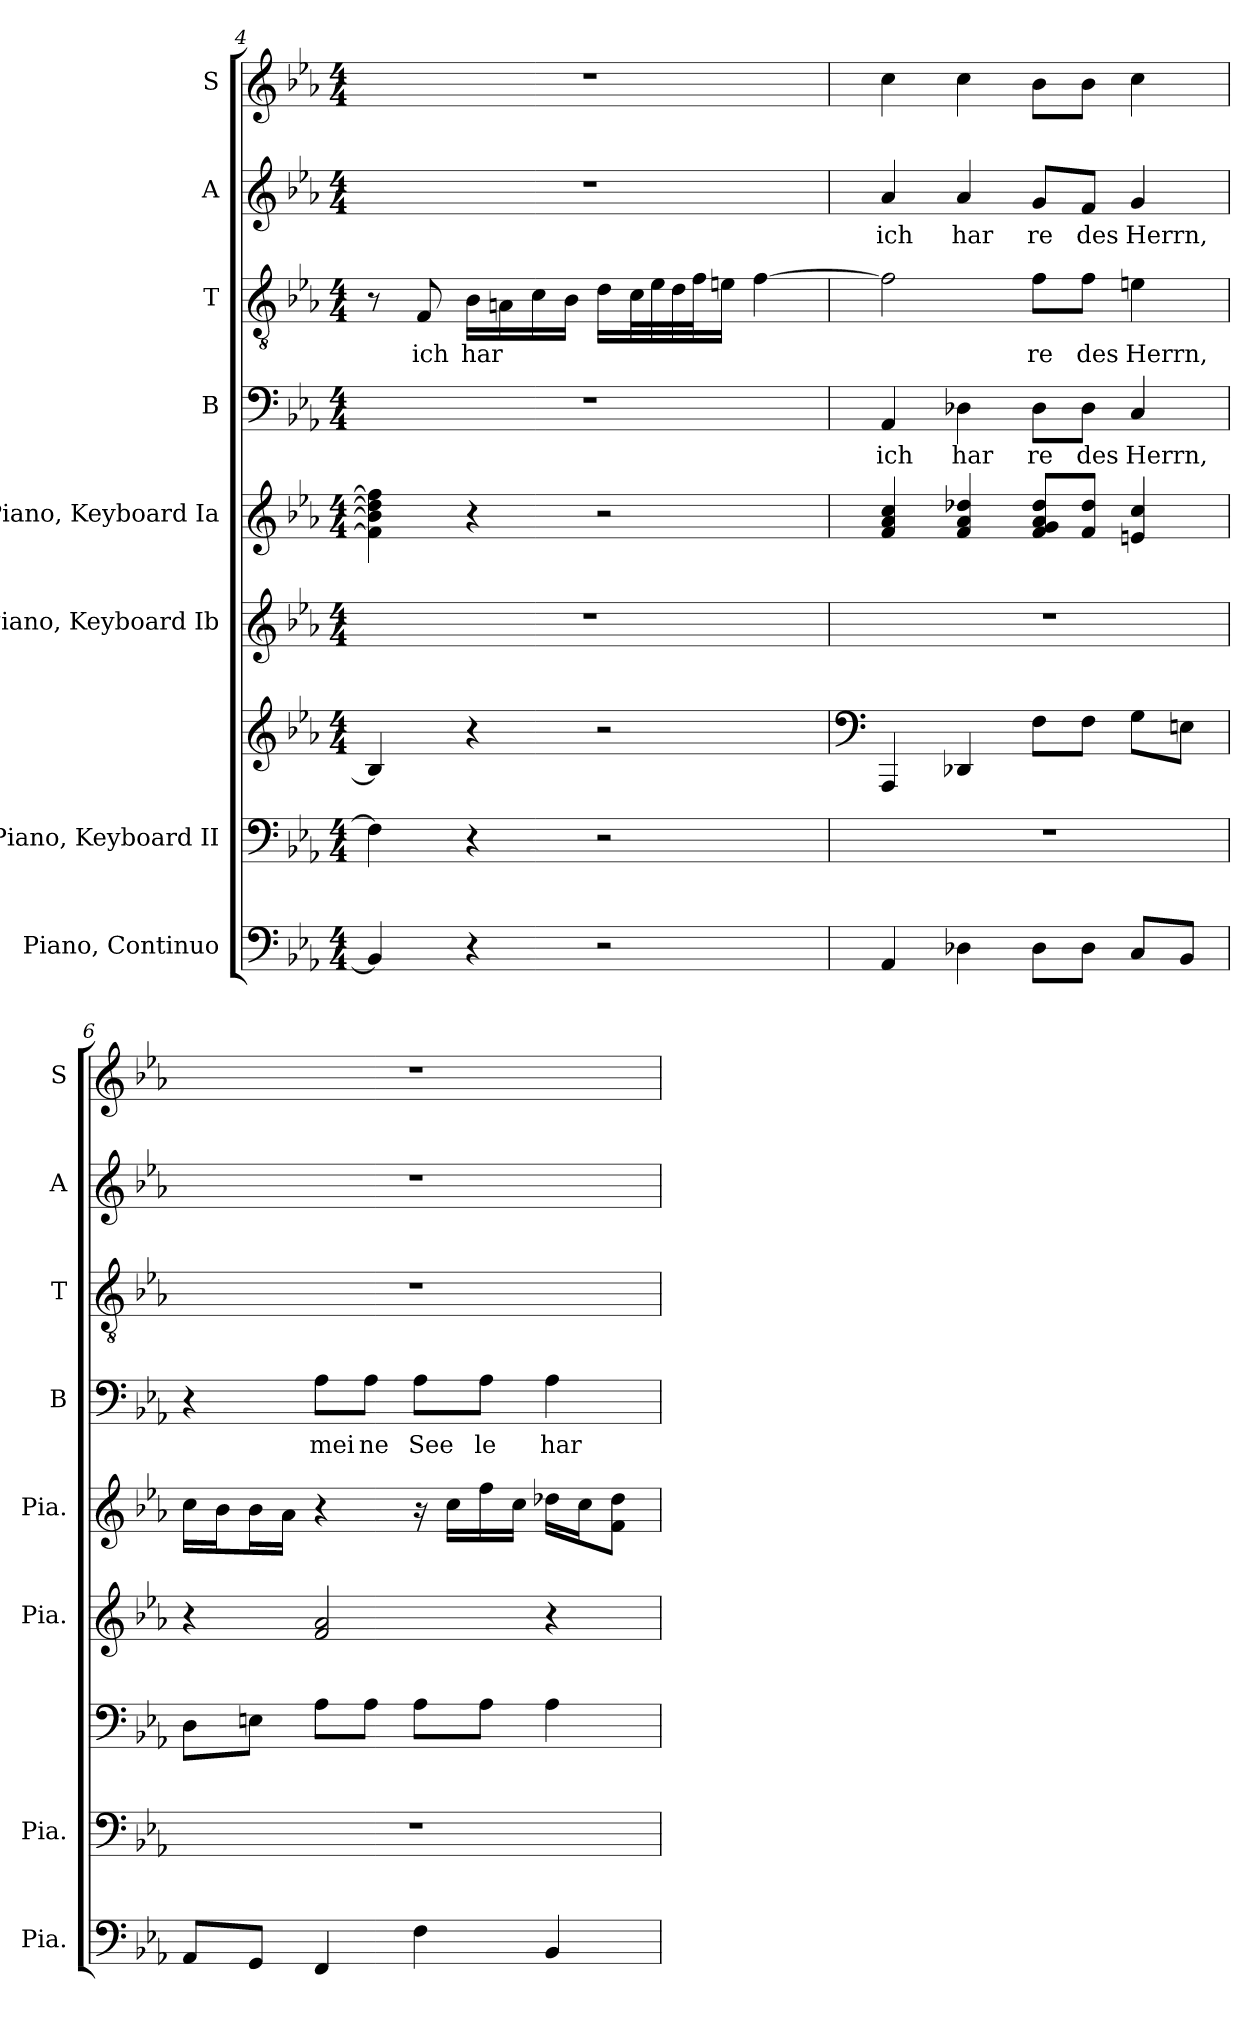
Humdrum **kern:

**kern	**kern	**kern	**text	**kern	**kern	**kern	**text	**kern	**text	**kern	**text	**kern
*part8	*part7	*part7	*part7	*part6	*part5	*part4	*part4	*part3	*part3	*part2	*part2	*part1
*staff9	*staff8	*staff7	*staff7	*staff6	*staff5	*staff4	*staff4	*staff3	*staff3	*staff2	*staff2	*staff1
*I"Piano, Continuo	*I"Piano, Keyboard II	*	*	*I"Piano, Keyboard Ib	*I"Piano, Keyboard Ia	*I"B	*	*I"T	*	*I"A	*	*I"S
*I'Pia.	*I'Pia.	*	*	*I'Pia.	*I'Pia.	*I'B	*	*I'T	*	*I'A	*	*I'S
!!LO:LB:g=z
*clefF4	*clefF4	*clefG2	*	*clefG2	*clefG2	*clefF4	*	*clefGv2	*	*clefG2	*	*clefG2
*k[b-e-a-]	*k[b-e-a-]	*k[b-e-a-]	*	*k[b-e-a-]	*k[b-e-a-]	*k[b-e-a-]	*	*k[b-e-a-]	*	*k[b-e-a-]	*	*k[b-e-a-]
*M4/4	*M4/4	*M4/4	*	*M4/4	*M4/4	*M4/4	*	*M4/4	*	*M4/4	*	*M4/4
=4	=4	=4	=4	=4	=4	=4	=4	=4	=4	=4	=4	=4
4BB-/]	4F\]	4B-/]	.	1r	4f\] 4b-\] 4dd\] 4ff\]	1r	.	8r	.	1r	.	1r
.	.	.	.	.	.	.	.	8F/	ich	.	.	.
4r	4r	4r	.	.	4r	.	.	16B-\LL	har	.	.	.
.	.	.	.	.	.	.	.	16An\	.	.	.	.
.	.	.	.	.	.	.	.	16c\	.	.	.	.
.	.	.	.	.	.	.	.	16B-\JJ	.	.	.	.
2r	2r	2r	.	.	2r	.	.	16d\LL	.	.	.	.
.	.	.	.	.	.	.	.	32c\L	.	.	.	.
.	.	.	.	.	.	.	.	32e-\	.	.	.	.
.	.	.	.	.	.	.	.	32d\	.	.	.	.
.	.	.	.	.	.	.	.	32f\J	.	.	.	.
.	.	.	.	.	.	.	.	16en\JJ	.	.	.	.
.	.	.	.	.	.	.	.	[4f\	.	.	.	.
=5	=5	=5	=5	=5	=5	=5	=5	=5	=5	=5	=5	=5
*	*	*clefF4	*	*	*	*	*	*	*	*	*	*
4AA-/	1r	4AAA-/	.	1r	4f/ 4a-/ 4cc/	4AA-/	ich	2f\]	.	4a-/	ich	4cc\
4D-X\	.	4DD-X/	.	.	4f/ 4a-/ 4dd-X/	4D-X\	har	.	.	4a-/	har	4cc\
8D-\L	.	8F\L	.	.	8f/ 8g/ 8a-/ 8dd-/L	8D-\L	re	8f\L	re	8g/L	re	8b-\L
8D-\J	.	8F\J	.	.	8f/ 8dd-/J	8D-\J	des	8f\J	des	8f/J	des	8b-\J
*	*	*	*	*	*	*	*	*	*	*	*	*MM52
8C/L	.	8G\L	.	.	4en/ 4cc/	4C/	Herrn,	4en\	Herrn,	4g/	Herrn,	4cc\
8BB-/J	.	8En\J	.	.	.	.	.	.	.	.	.	.
=6	=6	=6	=6	=6	=6	=6	=6	=6	=6	=6	=6	=6
8AA-/L	1r	8D\L	.	4r	16cc\LL	4r	.	1r	.	1r	.	1r
.	.	.	.	.	16b-\J	.	.	.	.	.	.	.
8GG/J	.	8En\J	.	.	16b-\L	.	.	.	.	.	.	.
.	.	.	.	.	16a-\JJ	.	.	.	.	.	.	.
4FF/	.	8A-\L	.	2f/ 2a-/	4r	8A-\L	mei	.	.	.	.	.
.	.	8A-\J	.	.	.	8A-\J	ne	.	.	.	.	.
4F\	.	8A-\L	.	.	16r	8A-\L	See	.	.	.	.	.
.	.	.	.	.	16cc\LL	.	.	.	.	.	.	.
.	.	8A-\J	.	.	16ff\	8A-\J	le	.	.	.	.	.
.	.	.	.	.	16cc\JJ	.	.	.	.	.	.	.
4BB-/	.	4A-\	.	4r	16dd-X\LL	4A-\	har	.	.	.	.	.
.	.	.	.	.	16cc\J	.	.	.	.	.	.	.
.	.	.	.	.	8f\ 8dd-\J	.	.	.	.	.	.	.
=	=	=	=	=	=	=	=	=	=	=	=	=
*-	*-	*-	*-	*-	*-	*-	*-	*-	*-	*-	*-	*-
